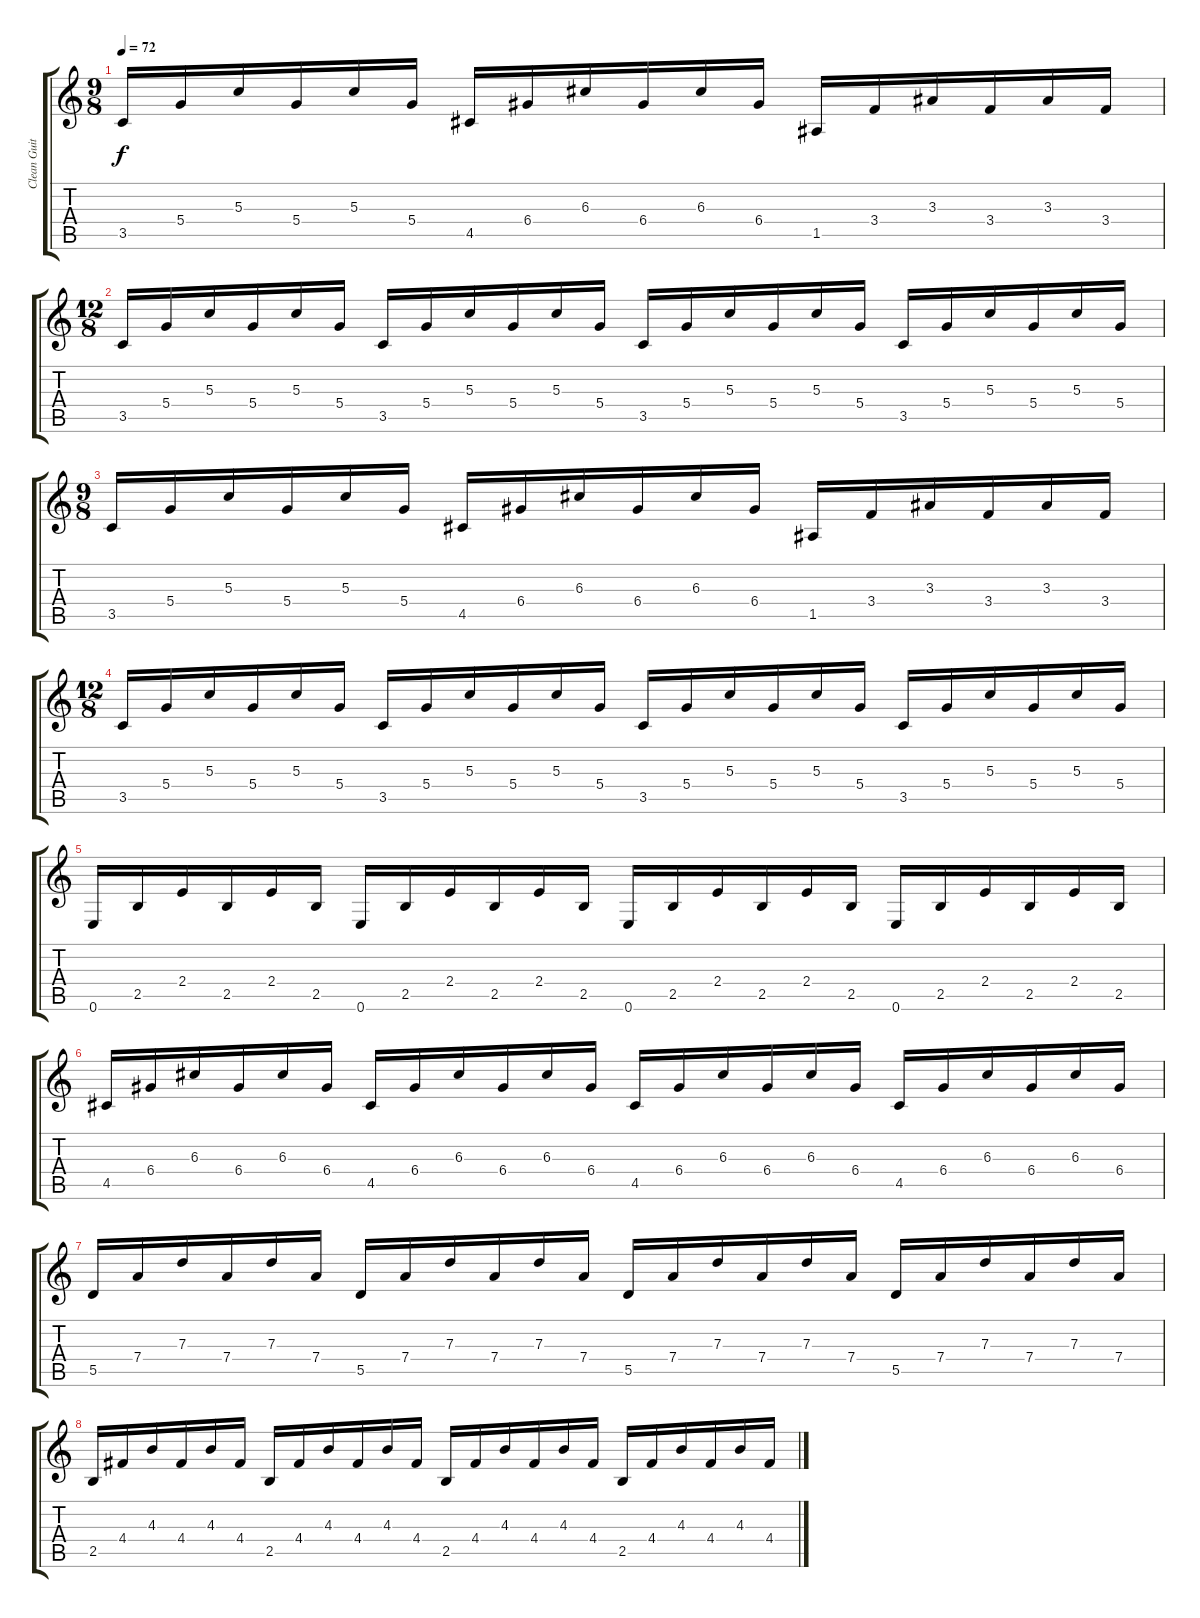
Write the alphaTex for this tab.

\track ("Clean Guitar 2" "Clean Guit") {instrument acousticguitarsteel}
\staff {score tabs}
\tuning (E4 B3 G3 D3 A2 E2) {hide}
\ts (9 8)
\tempo 72
\clef g2
\ks c
3.5.16{dy f} 5.4.16 5.3.16 5.4.16 5.3.16 5.4.16 4.5.16 6.4.16 6.3.16 6.4.16 6.3.16 6.4.16 1.5.16 3.4.16 3.3.16 3.4.16 3.3.16 3.4.16 |
\ts (12 8)
3.5.16 5.4.16 5.3.16 5.4.16 5.3.16 5.4.16 3.5.16 5.4.16 5.3.16 5.4.16 5.3.16 5.4.16 3.5.16 5.4.16 5.3.16 5.4.16 5.3.16 5.4.16 3.5.16 5.4.16 5.3.16 5.4.16 5.3.16 5.4.16 |
\ts (9 8)
3.5.16 5.4.16 5.3.16 5.4.16 5.3.16 5.4.16 4.5.16 6.4.16 6.3.16 6.4.16 6.3.16 6.4.16 1.5.16 3.4.16 3.3.16 3.4.16 3.3.16 3.4.16 |
\ts (12 8)
3.5.16 5.4.16 5.3.16 5.4.16 5.3.16 5.4.16 3.5.16 5.4.16 5.3.16 5.4.16 5.3.16 5.4.16 3.5.16 5.4.16 5.3.16 5.4.16 5.3.16 5.4.16 3.5.16 5.4.16 5.3.16 5.4.16 5.3.16 5.4.16 |
0.6.16 2.5.16 2.4.16 2.5.16 2.4.16 2.5.16 0.6.16 2.5.16 2.4.16 2.5.16 2.4.16 2.5.16 0.6.16 2.5.16 2.4.16 2.5.16 2.4.16 2.5.16 0.6.16 2.5.16 2.4.16 2.5.16 2.4.16 2.5.16 |
4.5.16 6.4.16 6.3.16 6.4.16 6.3.16 6.4.16 4.5.16 6.4.16 6.3.16 6.4.16 6.3.16 6.4.16 4.5.16 6.4.16 6.3.16 6.4.16 6.3.16 6.4.16 4.5.16 6.4.16 6.3.16 6.4.16 6.3.16 6.4.16 |
5.5.16 7.4.16 7.3.16 7.4.16 7.3.16 7.4.16 5.5.16 7.4.16 7.3.16 7.4.16 7.3.16 7.4.16 5.5.16 7.4.16 7.3.16 7.4.16 7.3.16 7.4.16 5.5.16 7.4.16 7.3.16 7.4.16 7.3.16 7.4.16 |
2.5.16 4.4.16 4.3.16 4.4.16 4.3.16 4.4.16 2.5.16 4.4.16 4.3.16 4.4.16 4.3.16 4.4.16 2.5.16 4.4.16 4.3.16 4.4.16 4.3.16 4.4.16 2.5.16 4.4.16 4.3.16 4.4.16 4.3.16 4.4.16
